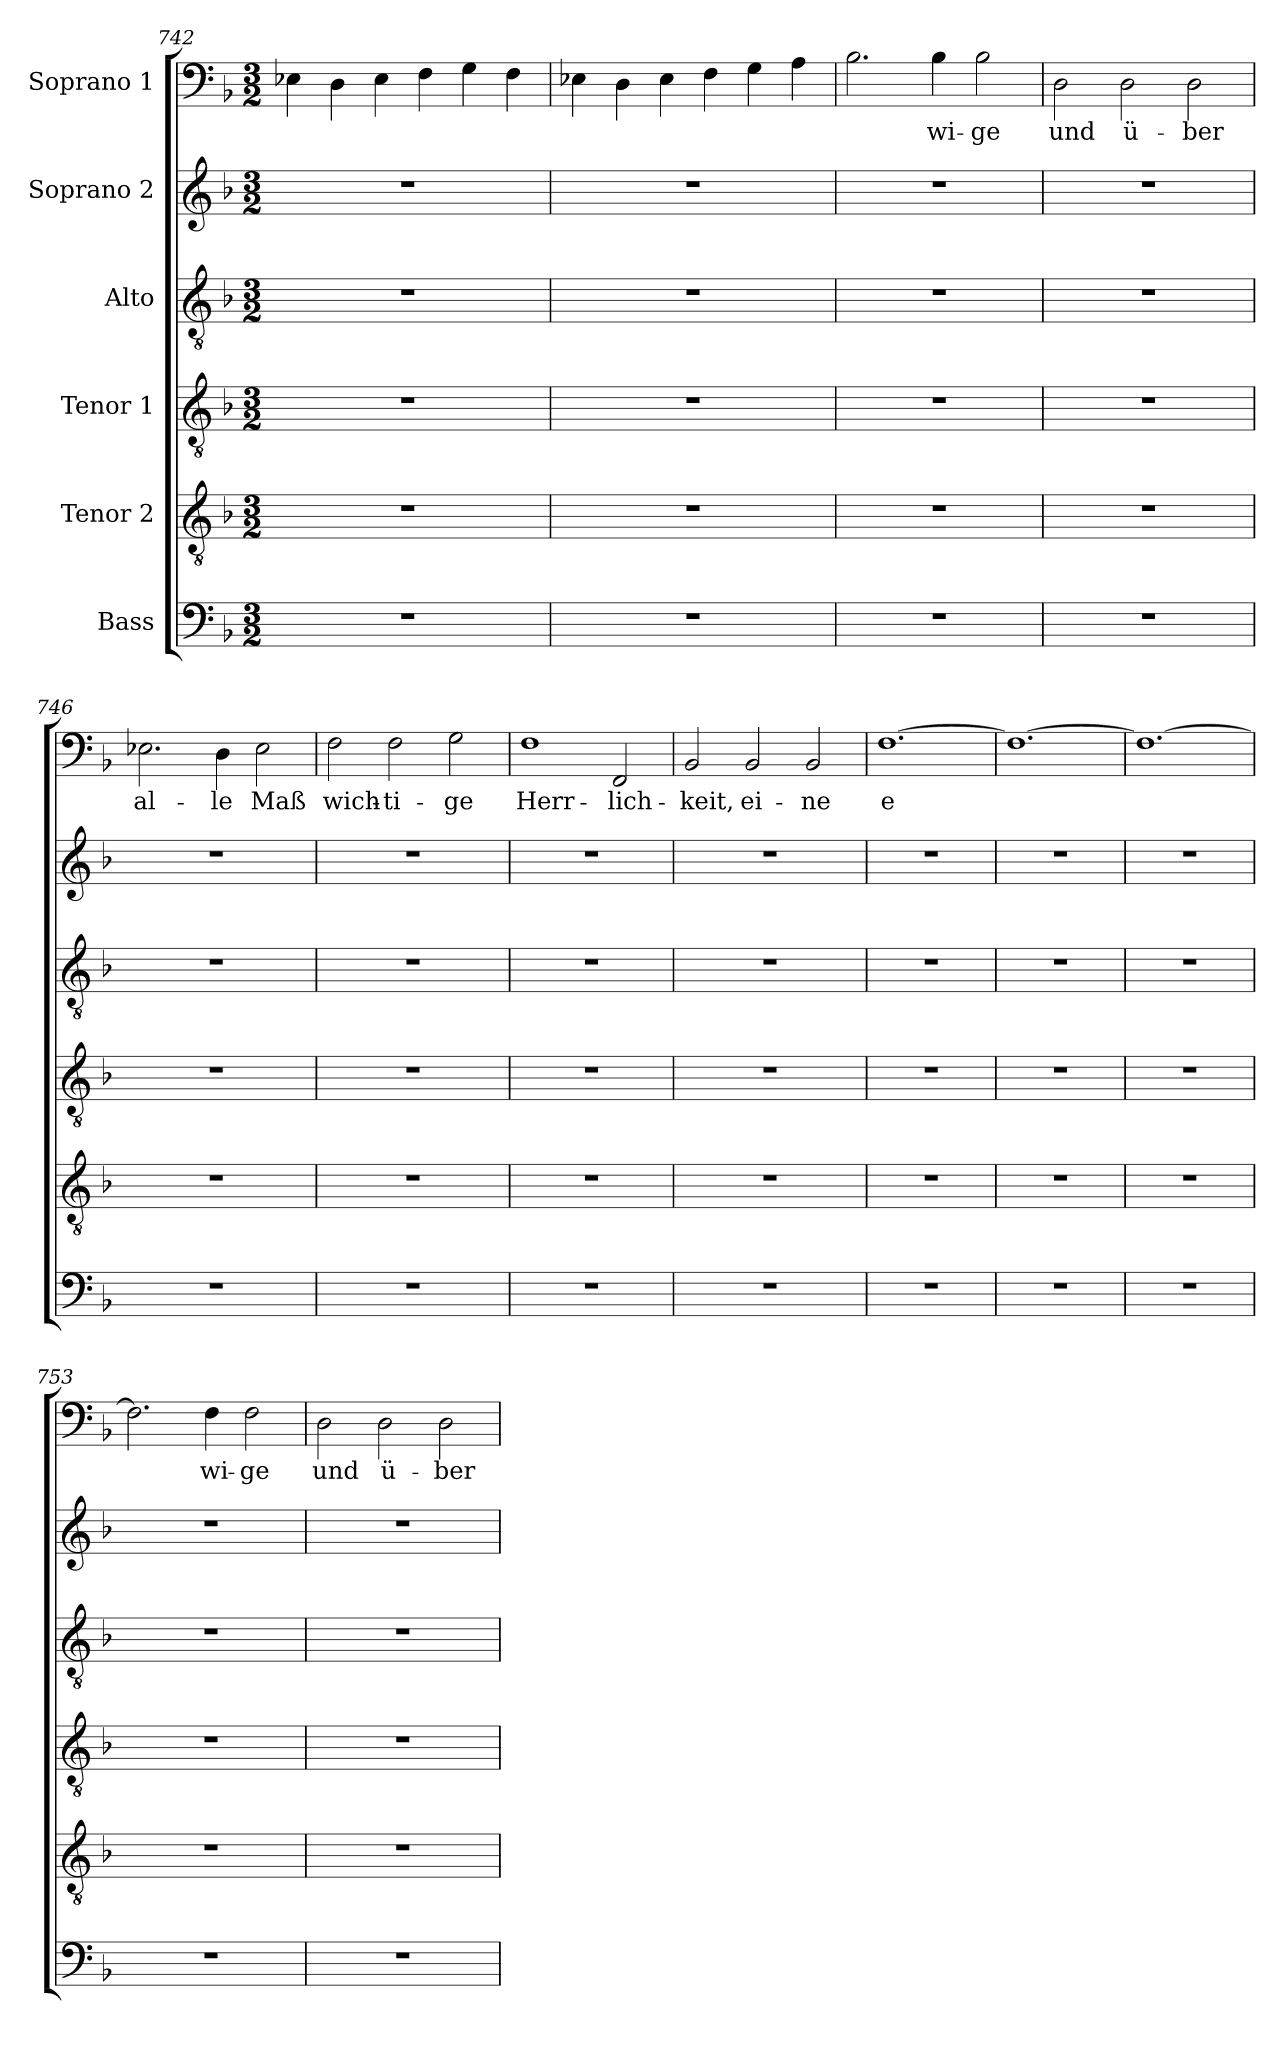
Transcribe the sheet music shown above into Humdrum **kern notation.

**kern	**kern	**kern	**kern	**kern	**kern	**text
*part6	*part5	*part4	*part3	*part2	*part1	*part1
*staff6	*staff5	*staff4	*staff3	*staff2	*staff1	*staff1
*I"Bass	*I"Tenor 2	*I"Tenor 1	*I"Alto	*I"Soprano 2	*I"Soprano 1	*
*clefF4	*clefGv2	*clefGv2	*clefGv2	*clefG2	*clefF4	*
*k[b-]	*k[b-]	*k[b-]	*k[b-]	*k[b-]	*k[b-]	*
*F:	*F:	*F:	*F:	*F:	*F:	*
*M3/2	*M3/2	*M3/2	*M3/2	*M3/2	*M3/2	*
=742	=742	=742	=742	=742	=742	=742
!	!	!	!	!	!	!LO:LY:b:cj
1.r	1.r	1.r	1.r	1.r	4E-X\	--
!	!	!	!	!	!	!LO:LY:b:cj
.	.	.	.	.	4D\	--
!	!	!	!	!	!	!LO:LY:b:cj
.	.	.	.	.	4E-\	--
!	!	!	!	!	!	!LO:LY:b:cj
.	.	.	.	.	4F\	--
!	!	!	!	!	!	!LO:LY:b:cj
.	.	.	.	.	4G\	--
!	!	!	!	!	!	!LO:LY:b:cj
.	.	.	.	.	4F\	--
!!LO:LB:g=z
=743	=743	=743	=743	=743	=743	=743
!	!	!	!	!	!	!LO:LY:b:cj
1.r	1.r	1.r	1.r	1.r	4E-X\	--
!	!	!	!	!	!	!LO:LY:b:cj
.	.	.	.	.	4D\	--
!	!	!	!	!	!	!LO:LY:b:cj
.	.	.	.	.	4E-\	--
!	!	!	!	!	!	!LO:LY:b:cj
.	.	.	.	.	4F\	--
!	!	!	!	!	!	!LO:LY:b:cj
.	.	.	.	.	4G\	--
!	!	!	!	!	!	!LO:LY:b:cj
.	.	.	.	.	4A\	--
=744	=744	=744	=744	=744	=744	=744
!	!	!	!	!	!	!LO:LY:b:cj
1.r	1.r	1.r	1.r	1.r	2.B-\	--
!	!	!	!	!	!	!LO:LY:b:cj
.	.	.	.	.	4B-\	-wi-
!	!	!	!	!	!	!LO:LY:b:cj
.	.	.	.	.	2B-\	-ge
=745	=745	=745	=745	=745	=745	=745
!	!	!	!	!	!	!LO:LY:b:cj
1.r	1.r	1.r	1.r	1.r	2D\	und
!	!	!	!	!	!	!LO:LY:b:cj
.	.	.	.	.	2D\	ü-
!	!	!	!	!	!	!LO:LY:b:cj
.	.	.	.	.	2D\	-ber
=746	=746	=746	=746	=746	=746	=746
!	!	!	!	!	!	!LO:LY:b:cj
1.r	1.r	1.r	1.r	1.r	2.E-X\	al-
!	!	!	!	!	!	!LO:LY:b:cj
.	.	.	.	.	4D\	-le
!	!	!	!	!	!	!LO:LY:b:cj
.	.	.	.	.	2E-\	Maß
=747	=747	=747	=747	=747	=747	=747
!	!	!	!	!	!	!LO:LY:b:cj
1.r	1.r	1.r	1.r	1.r	2F\	wich-
!	!	!	!	!	!	!LO:LY:b:cj
.	.	.	.	.	2F\	-ti-
!	!	!	!	!	!	!LO:LY:b:cj
.	.	.	.	.	2G\	-ge
=748	=748	=748	=748	=748	=748	=748
!	!	!	!	!	!	!LO:LY:b:cj
1.r	1.r	1.r	1.r	1.r	1F	Herr-
!	!	!	!	!	!	!LO:LY:b:cj
.	.	.	.	.	2FF/	-lich-
!!LO:PB:g=z
=749	=749	=749	=749	=749	=749	=749
!	!	!	!	!	!	!LO:LY:b:cj
1.r	1.r	1.r	1.r	1.r	2BB-/	-keit,
!	!	!	!	!	!	!LO:LY:b:cj
.	.	.	.	.	2BB-/	ei-
!	!	!	!	!	!	!LO:LY:b:cj
.	.	.	.	.	2BB-/	-ne
=750	=750	=750	=750	=750	=750	=750
!	!	!	!	!	!	!LO:LY:b:cj
1.r	1.r	1.r	1.r	1.r	[>1.F	e-
=751	=751	=751	=751	=751	=751	=751
!	!	!	!	!	!	!LO:LY:b:cj
1.r	1.r	1.r	1.r	1.r	1.F_>	--
=752	=752	=752	=752	=752	=752	=752
!	!	!	!	!	!	!LO:LY:b:cj
1.r	1.r	1.r	1.r	1.r	1.F_>	--
=753	=753	=753	=753	=753	=753	=753
!	!	!	!	!	!	!LO:LY:b:cj
1.r	1.r	1.r	1.r	1.r	2.F\]	--
!	!	!	!	!	!	!LO:LY:b:cj
.	.	.	.	.	4F\	-wi-
!	!	!	!	!	!	!LO:LY:b:cj
.	.	.	.	.	2F\	-ge
=754	=754	=754	=754	=754	=754	=754
!	!	!	!	!	!	!LO:LY:b:cj
1.r	1.r	1.r	1.r	1.r	2D\	und
!	!	!	!	!	!	!LO:LY:b:cj
.	.	.	.	.	2D\	ü-
!	!	!	!	!	!	!LO:LY:b:cj
.	.	.	.	.	2D\	-ber
=	=	=	=	=	=	=
*-	*-	*-	*-	*-	*-	*-
